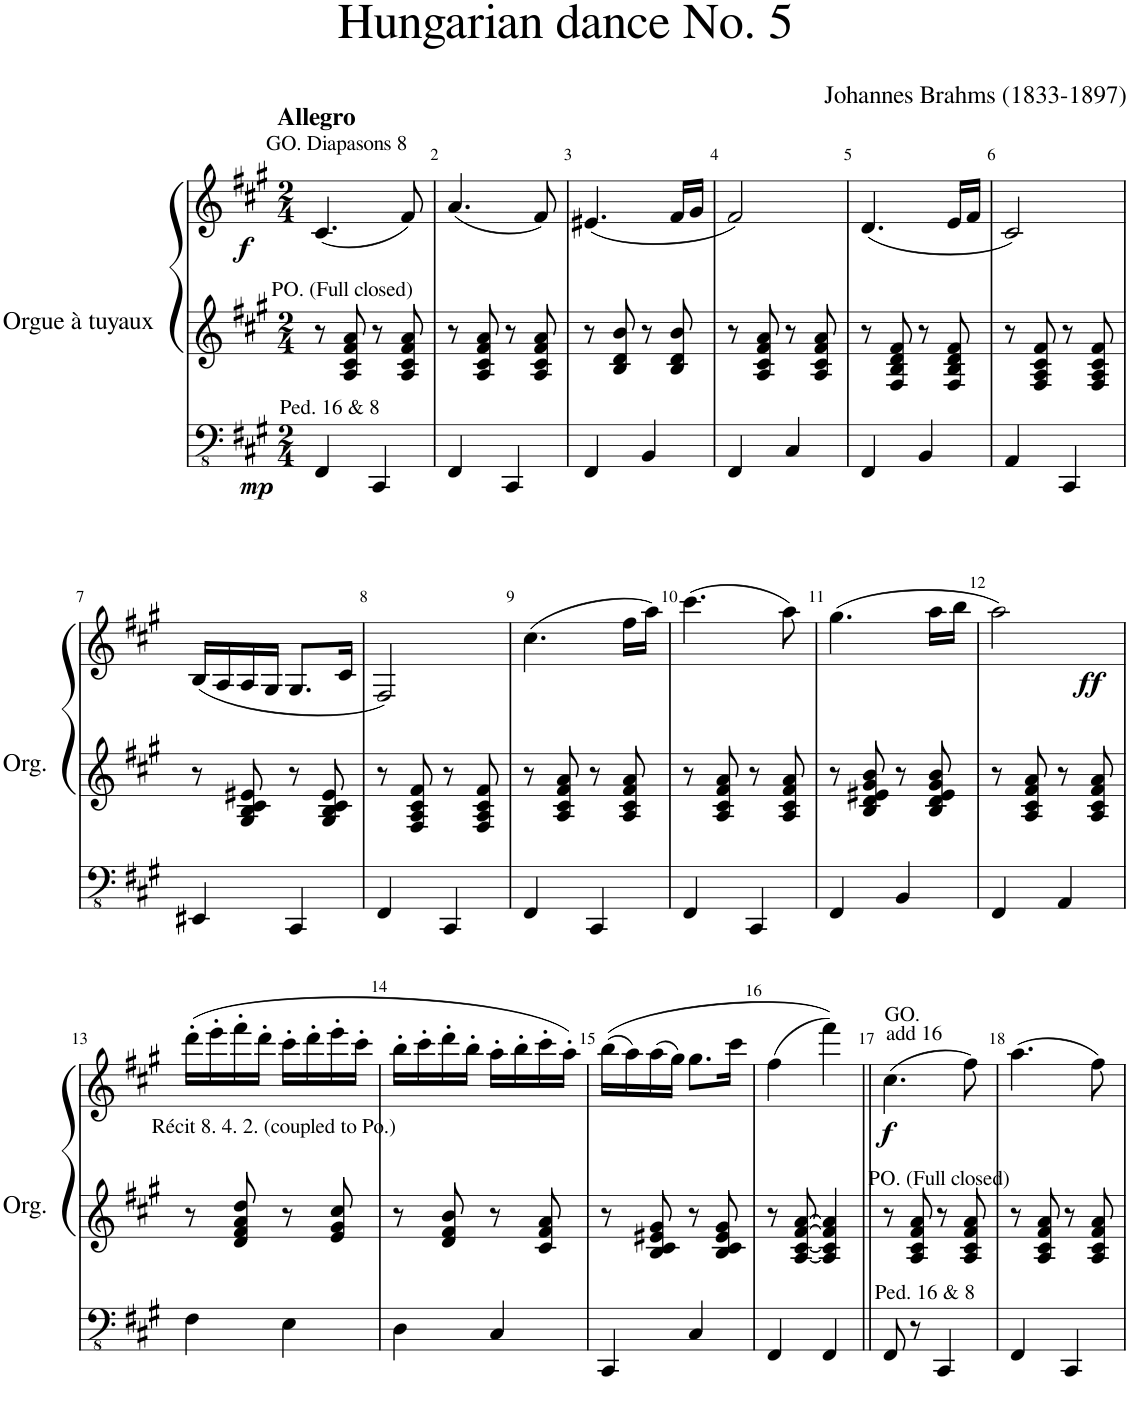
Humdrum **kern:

**kern	**kern	**kern	**dynam
*part1	*part1	*part1	*part1
*staff3	*staff2	*staff1	*staff1/2/3
*I"Orgue à tuyaux	*	*	*
*I'Org.	*	*	*
*clefFv4	*clefG2	*clefG2	*
*k[f#c#g#]	*k[f#c#g#]	*k[f#c#g#]	*
*M2/4	*M2/4	*M2/4	*
=1	=1	=1	=1
!	!	!LO:TX:a:B:t=Allegro	!
!	!	!LO:TX:a:t=GO. Diapasons 8	!
!	!LO:TX:a:t=PO. (Full closed)	!	!
!LO:TX:a:t=Ped. 16 & 8	!	!	!
!	!	!	!LO:DY:b=3
!	!	!	!LO:DY:n=1:b
4FFF#/	8r	(4.c#/	mp f
.	8A/ 8c#/ 8f#/ 8a/	.	.
4CCC#/	8r	.	.
.	8A/ 8c#/ 8f#/ 8a/	8f#/)	.
=2	=2	=2	=2
4FFF#/	8r	(4.a/	.
.	8A/ 8c#/ 8f#/ 8a/	.	.
4CCC#/	8r	.	.
.	8A/ 8c#/ 8f#/ 8a/	8f#/)	.
=3	=3	=3	=3
4FFF#/	8r	(4.e#X/	.
.	8B/ 8d/ 8b/	.	.
4BBB/	8r	.	.
.	8B/ 8d/ 8b/	16f#/LL	.
.	.	16g#/JJ	.
=4	=4	=4	=4
4FFF#/	8r	2f#/)	.
.	8A/ 8c#/ 8f#/ 8a/	.	.
4CC#/	8r	.	.
.	8A/ 8c#/ 8f#/ 8a/	.	.
=5	=5	=5	=5
4FFF#/	8r	(4.d/	.
.	8F#/ 8B/ 8d/ 8f#/	.	.
4BBB/	8r	.	.
.	8F#/ 8B/ 8d/ 8f#/	16e/LL	.
.	.	16f#/JJ	.
=6	=6	=6	=6
4AAA/	8r	2c#/)	.
.	8F#/ 8A/ 8c#/ 8f#/	.	.
4CCC#/	8r	.	.
.	8F#/ 8A/ 8c#/ 8f#/	.	.
!!LO:LB:g=z
=7	=7	=7	=7
4EEE#X/	8r	(16B/LL	.
.	.	16A/	.
.	8G#/ 8B/ 8c#/ 8e#X/	16A/	.
.	.	16G#/JJ	.
4CCC#/	8r	8.G#/L	.
.	8G#/ 8B/ 8c#/ 8e#/	.	.
.	.	16c#/Jk	.
=8	=8	=8	=8
4FFF#/	8r	2F#/)	.
.	8F#/ 8A/ 8c#/ 8f#/	.	.
4CCC#/	8r	.	.
.	8F#/ 8A/ 8c#/ 8f#/	.	.
=9	=9	=9	=9
4FFF#/	8r	(4.cc#\	.
.	8A/ 8c#/ 8f#/ 8a/	.	.
4CCC#/	8r	.	.
.	8A/ 8c#/ 8f#/ 8a/	16ff#\LL	.
.	.	16aa\JJ)	.
=10	=10	=10	=10
4FFF#/	8r	(4.ccc#\	.
.	8A/ 8c#/ 8f#/ 8a/	.	.
4CCC#/	8r	.	.
.	8A/ 8c#/ 8f#/ 8a/	8aa\)	.
=11	=11	=11	=11
4FFF#/	8r	(4.gg#\	.
.	8B/ 8d/ 8e#X/ 8g#/ 8b/	.	.
4BBB/	8r	.	.
.	8B/ 8d/ 8e#/ 8g#/ 8b/	16aa\LL	.
.	.	16bb\JJ	.
=12	=12	=12	=12
*	*	*^	*
4FFF#/	8r	2aa\)	4.ryy	.
.	8A/ 8c#/ 8f#/ 8a/	.	.	.
4AAA/	8r	.	.	.
!	!	!	!	!LO:DY:b
.	8A/ 8c#/ 8f#/ 8a/	.	8ryy	ff
!!LO:LB:g=z
=13	=13	=13	=13	=13
!	!	!LO:TX:b:t=Récit 8. 4. 2. (coupled to Po.)	!	!
*	*	*v	*v	*
4FF#\	8r	(16ddd'\LL	.
.	.	16eee'\	.
.	8d/ 8f#/ 8a/ 8dd/	16fff#'\	.
.	.	16ddd'\JJ	.
4EE\	8r	16ccc#'\LL	.
.	.	16ddd'\	.
.	8e/ 8g#/ 8cc#/	16eee'\	.
.	.	16ccc#'\JJ	.
=14	=14	=14	=14
4DD\	8r	16bb'\LL	.
.	.	16ccc#'\	.
.	8d/ 8f#/ 8b/	16ddd'\	.
.	.	16bb'\JJ	.
4CC#/	8r	16aa'\LL	.
.	.	16bb'\	.
.	8c#/ 8f#/ 8a/	16ccc#'\	.
.	.	16aa'\JJ)	.
=15	=15	=15	=15
4CCC#/	8r	((16bb\LL	.
.	.	16aa\)	.
.	8B/ 8c#/ 8e#X/ 8g#/	(16aa\	.
.	.	16gg#\JJ)	.
4CC#/	8r	8.gg#\L	.
.	8B/ 8c#/ 8e#/ 8g#/	.	.
.	.	16ccc#\Jk	.
=16	=16	=16	=16
4FFF#/	8r	(4ff#\	.
.	[8A/ [8c#/ [8f#/ [8a/	.	.
4FFF#/	4A/] 4c#/] 4f#/] 4a/]	4fff#\))	.
=17||	=17||	=17||	=17||
!	!	!LO:TX:a:t=GO.	!
!	!	!LO:TX:a:t=add 16	!
!	!LO:TX:a:t=PO. (Full closed)	!	!
!LO:TX:a:t=Ped. 16 & 8	!	!	!
!	!	!	!LO:DY:b
8FFF#/	8r	(4.cc#\	f
8r	8A/ 8c#/ 8f#/ 8a/	.	.
4CCC#/	8r	.	.
.	8A/ 8c#/ 8f#/ 8a/	8ff#\)	.
=18	=18	=18	=18
4FFF#/	8r	(4.aa\	.
.	8A/ 8c#/ 8f#/ 8a/	.	.
4CCC#/	8r	.	.
.	8A/ 8c#/ 8f#/ 8a/	8ff#\)	.
=	=	=	=
*-	*-	*-	*-
